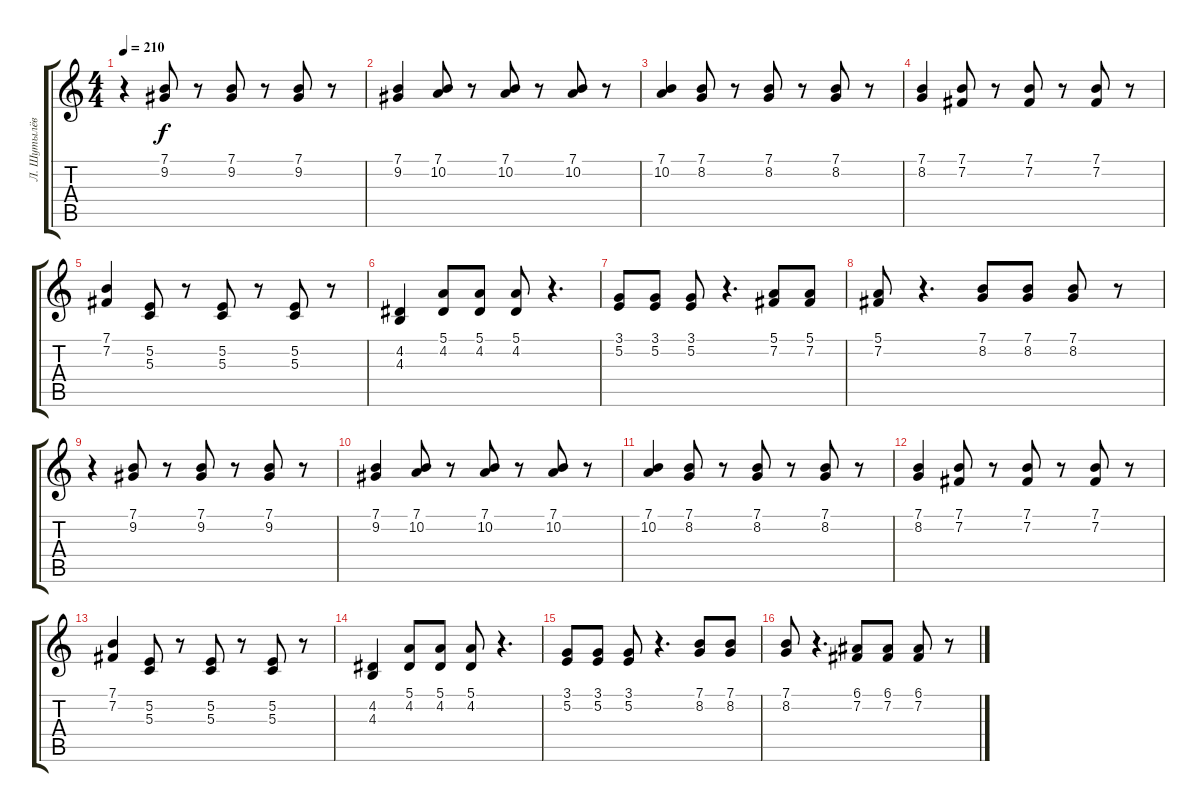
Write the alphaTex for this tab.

\track ("Л. Шутылёв" "Л. Шутылёв") {instrument tremolostrings}
\staff {score tabs}
\tuning (E4 B3 G3 D3 A2 E2) {hide}
\ts (4 4)
\tempo 210
\clef g2
\ks c
r.4{dy f} (7.1 9.2).8 r.8 (7.1 9.2).8 r.8 (7.1 9.2).8 r.8 |
(7.1 9.2).4 (7.1 10.2).8 r.8 (7.1 10.2).8 r.8 (7.1 10.2).8 r.8 |
(7.1 10.2).4 (7.1 8.2).8 r.8 (7.1 8.2).8 r.8 (7.1 8.2).8 r.8 |
(7.1 8.2).4 (7.1 7.2).8 r.8 (7.1 7.2).8 r.8 (7.1 7.2).8 r.8 |
(7.1 7.2).4 (5.2 5.3).8 r.8 (5.2 5.3).8 r.8 (5.2 5.3).8 r.8 |
(4.2 4.3).4 (5.1 4.2).8 (5.1 4.2).8 (5.1 4.2).8 r.4{d} |
(3.1 5.2).8 (3.1 5.2).8 (3.1 5.2).8 r.4{d} (5.1 7.2).8 (5.1 7.2).8 |
(5.1 7.2).8 r.4{d} (7.1 8.2).8 (7.1 8.2).8 (7.1 8.2).8 r.8 |
r.4 (7.1 9.2).8 r.8 (7.1 9.2).8 r.8 (7.1 9.2).8 r.8 |
(7.1 9.2).4 (7.1 10.2).8 r.8 (7.1 10.2).8 r.8 (7.1 10.2).8 r.8 |
(7.1 10.2).4 (7.1 8.2).8 r.8 (7.1 8.2).8 r.8 (7.1 8.2).8 r.8 |
(7.1 8.2).4 (7.1 7.2).8 r.8 (7.1 7.2).8 r.8 (7.1 7.2).8 r.8 |
(7.1 7.2).4 (5.2 5.3).8 r.8 (5.2 5.3).8 r.8 (5.2 5.3).8 r.8 |
(4.2 4.3).4 (5.1 4.2).8 (5.1 4.2).8 (5.1 4.2).8 r.4{d} |
(3.1 5.2).8 (3.1 5.2).8 (3.1 5.2).8 r.4{d} (7.1 8.2).8 (7.1 8.2).8 |
(7.1 8.2).8 r.4{d} (6.1 7.2).8 (6.1 7.2).8 (6.1 7.2).8 r.8
